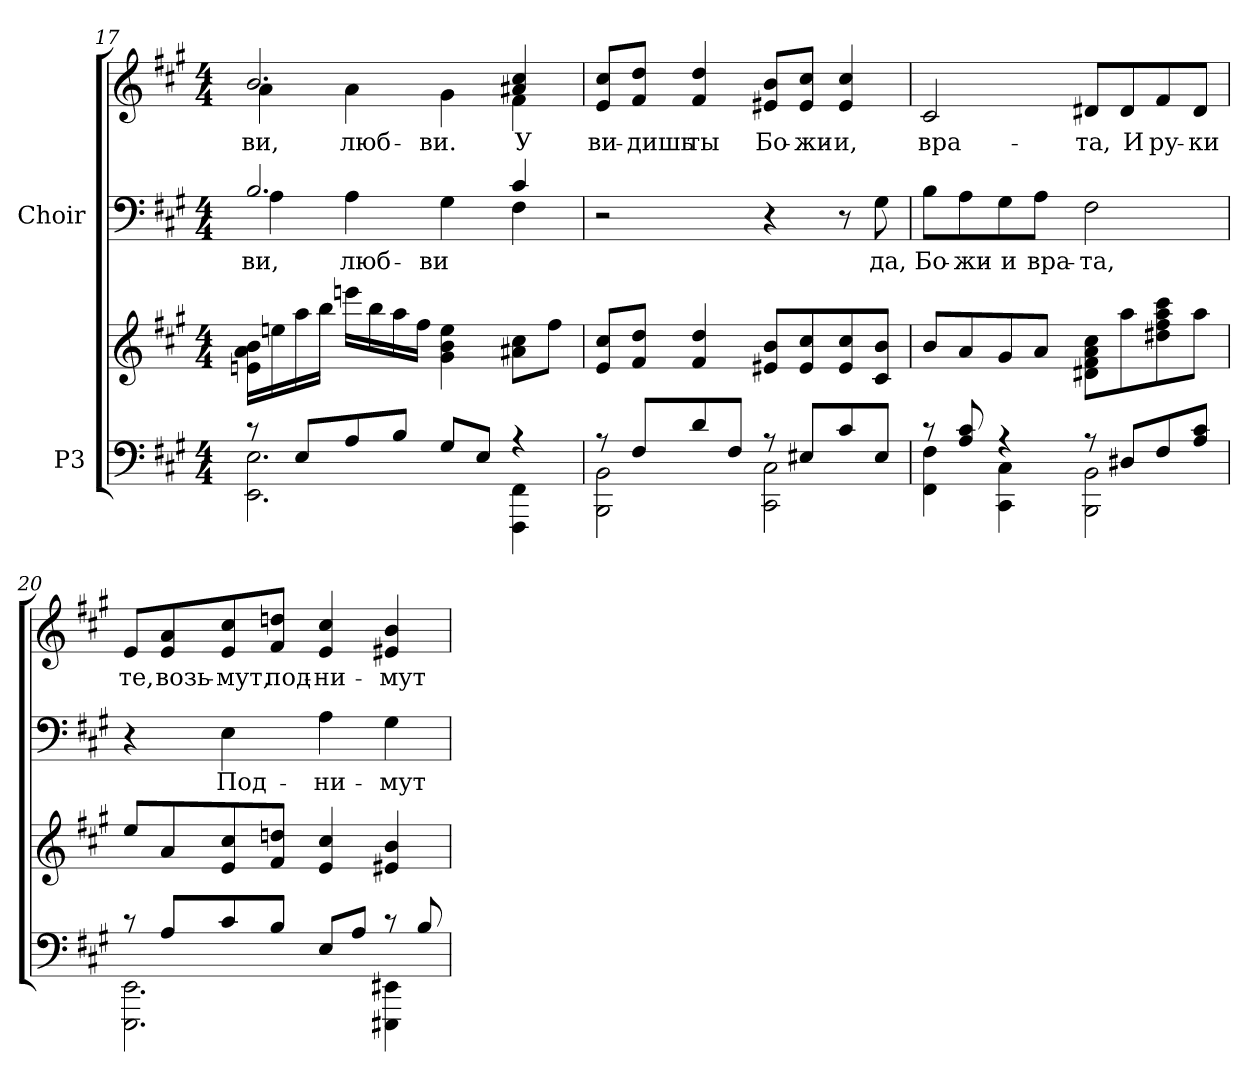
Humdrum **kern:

**kern	**kern	**kern	**text	**kern	**text
*part2	*part2	*part1	*part1	*part1	*part1
*staff4	*staff3	*staff2	*staff2	*staff1	*staff1
*I"P3	*	*I"Choir	*	*	*
*clefF4	*clefG2	*clefF4	*	*clefG2	*
*k[f#c#g#]	*k[f#c#g#]	*k[f#c#g#]	*	*k[f#c#g#]	*
*A:	*A:	*A:	*	*A:	*
*M4/4	*M4/4	*M4/4	*	*M4/4	*
=17	=17	=17	=17	=17	=17
*^	*	*	*	*	*
!	!	!	!	!LO:LY:a:color=#000000	!	!
*	*	*	*^	*	*	*
!	!	!	!	!	!	!	!LO:LY:b:color=#000000
*	*	*	*	*	*	*^	*
8r	2.EEi\ 2.Ei	16eni\ 16ai 16biLL	2.Bi/	4Ai\	-ви,	2.bi/	4ai\	-ви,
.	.	16eeni\	.	.	.	.	.	.
8Ei/L	.	16aai\	.	.	.	.	.	.
.	.	16bbi\JJ	.	.	.	.	.	.
!	!	!	!	!	!LO:LY:a:color=#000000	!	!	!
!	!	!	!	!	!	!	!	!LO:LY:b:color=#000000
8Ai/	.	16eeeni\LL	.	4Ai\	люб-	.	4ai\	люб-
.	.	16bbi\	.	.	.	.	.	.
8Bi/J	.	16aai\	.	.	.	.	.	.
.	.	16ff#i\JJ	.	.	.	.	.	.
!	!	!	!	!	!LO:LY:a:color=#000000	!	!	!
!	!	!	!	!	!	!	!	!LO:LY:b:color=#000000
8G#i/L	.	4g#i\ 4bi 4eei	.	4G#i\	-ви	.	4g#i\	-ви.
8Ei/J	.	.	.	.	.	.	.	.
!	!	!	!	!	!	!	!	!LO:LY:b:color=#000000
4r	4FFF#i\ 4FF#i	8a#Xi\ 8cc#iL	4c#i/	4F#i\	.	4a#Xi/ 4cc#i	4f#i\	У
.	.	8ff#i\J	.	.	.	.	.	.
*	*	*	*v	*v	*	*	*	*
*	*	*	*	*	*v	*v	*
!!LO:LB:g=z
=18	=18	=18	=18	=18	=18	=18
!	!	!	!	!	!	!LO:LY:b:color=#000000
8r	2BBBi\ 2BBi	8ei/ 8cc#iL	2r	.	8ei/ 8cc#iL	ви-
!	!	!	!	!	!	!LO:LY:b:color=#000000
8F#i/L	.	8f#i/ 8ddiJ	.	.	8f#i/ 8ddiJ	-дишь
!	!	!	!	!	!	!LO:LY:b:color=#000000
8di/	.	4f#i/ 4ddi	.	.	4f#i/ 4ddi	ты
8F#i/J	.	.	.	.	.	.
!	!	!	!	!	!	!LO:LY:b:color=#000000
8r	2CC#i\ 2C#i	8e#Xi/ 8biL	4r	.	8e#Xi/ 8biL	Бо-
!	!	!	!	!	!	!LO:LY:b:color=#000000
8E#Xi/L	.	8e#i/ 8cc#i	.	.	8e#i/ 8cc#iJ	-жи-
!	!	!	!	!	!	!LO:LY:b:color=#000000
8c#i/	.	8e#i/ 8cc#i	8r	.	4e#i/ 4cc#i	-и,
!	!	!	!	!LO:LY:a:color=#000000	!	!
8E#i/J	.	8c#i/ 8biJ	8G#i\	да,	.	.
=19	=19	=19	=19	=19	=19	=19
!	!	!	!	!LO:LY:a:color=#000000	!	!
!	!	!	!	!	!	!LO:LY:b:color=#000000
8r	4FF#i\ 4F#i	8bi/L	8Bi\L	Бо-	2c#i/	вра-
!	!	!	!	!LO:LY:a:color=#000000	!	!
8Ai/ 8c#i	.	8ai/	8Ai\	-жи-	.	.
!	!	!	!	!LO:LY:a:color=#000000	!	!
4r	4CC#i\ 4C#i	8g#i/	8G#i\	-и	.	.
!	!	!	!	!LO:LY:a:color=#000000	!	!
.	.	8ai/J	8Ai\J	вра-	.	.
!	!	!	!	!LO:LY:a:color=#000000	!	!
!	!	!	!	!	!	!LO:LY:b:color=#000000
8r	2BBBi\ 2BBi	8d#Xi\ 8f#i 8ai 8cc#iL	2F#i\	-та,	8d#Xi/L	-та,
!	!	!	!	!	!	!LO:LY:b:color=#000000
8D#Xi/L	.	8aai\	.	.	8d#i/	И
!	!	!	!	!	!	!LO:LY:b:color=#000000
8F#i/	.	8dd#Xi\ 8ff#i 8aai 8ccc#i	.	.	8f#i/	ру-
!	!	!	!	!	!	!LO:LY:b:color=#000000
8Ai/ 8c#iJ	.	8aai\J	.	.	8d#i/J	-ки
=20	=20	=20	=20	=20	=20	=20
!	!	!	!	!	!	!LO:LY:b:color=#000000
8r	2.EEEi\ 2.EEi	8eei/L	4r	.	8ei/L	те,
!	!	!	!	!	!	!LO:LY:b:color=#000000
8Ai/L	.	8ai/	.	.	8ei/ 8ai	возь-
!	!	!	!	!LO:LY:a:color=#000000	!	!
!	!	!	!	!	!	!LO:LY:b:color=#000000
8c#i/	.	8ei/ 8cc#i	4Ei\	Под-	8ei/ 8cc#i	-мут,
!	!	!	!	!	!	!LO:LY:b:color=#000000
8Bi/J	.	8f#i/ 8ddniJ	.	.	8f#i/ 8ddniJ	под-
!	!	!	!	!LO:LY:a:color=#000000	!	!
!	!	!	!	!	!	!LO:LY:b:color=#000000
8Ei/L	.	4ei/ 4cc#i	4Ai\	-ни-	4ei/ 4cc#i	-ни-
8Ai/J	.	.	.	.	.	.
!	!	!	!	!LO:LY:a:color=#000000	!	!
!	!	!	!	!	!	!LO:LY:b:color=#000000
8r	4EEE#Xi\ 4EE#Xi	4e#Xi/ 4bi	4G#i\	-мут	4e#Xi/ 4bi	-мут
8Bi/	.	.	.	.	.	.
*v	*v	*	*	*	*	*
=	=	=	=	=	=
*-	*-	*-	*-	*-	*-
